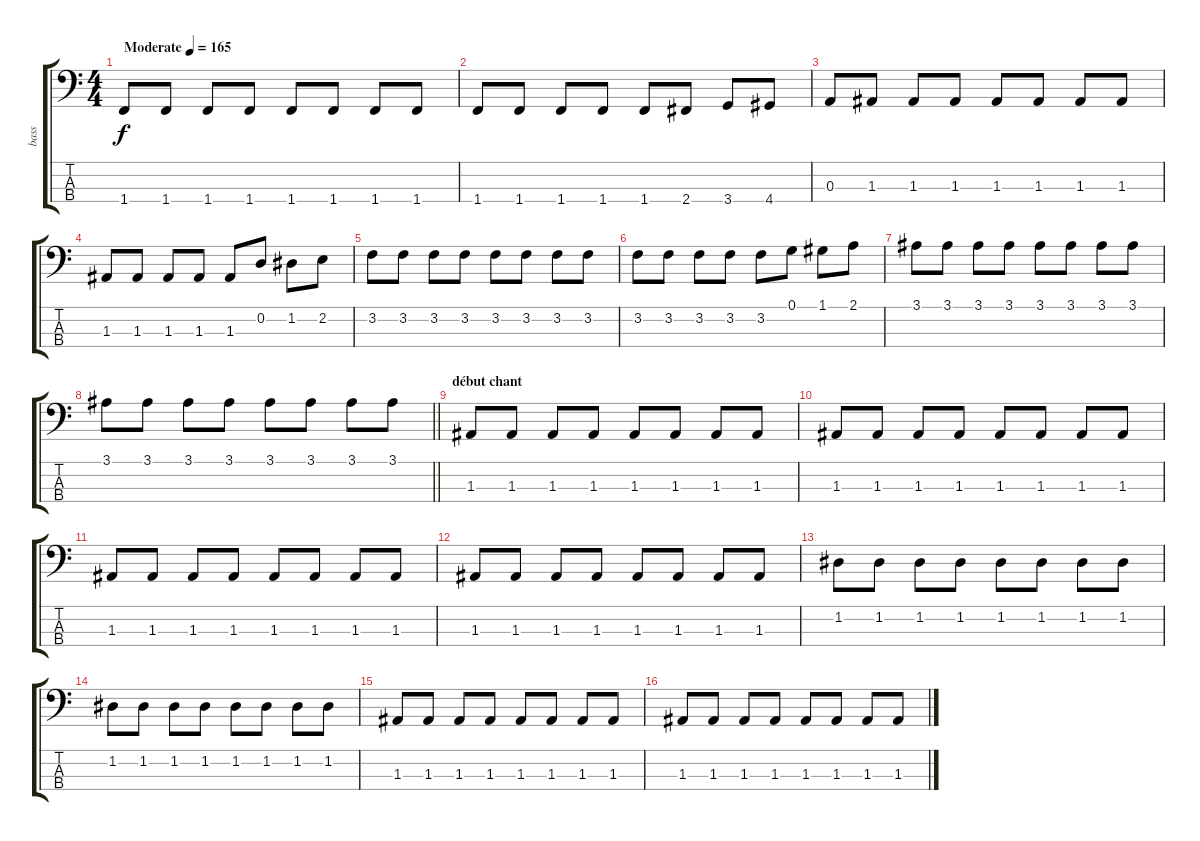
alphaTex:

\track ("bass" "bass") {instrument electricbasspick}
\staff {score tabs}
\tuning (G2 D2 A1 E1) {hide}
\ts (4 4)
\tempo (165 "Moderate")
\clef f4
\ks c
1.4.8{dy f instrument electricbasspick} 1.4.8 1.4.8 1.4.8 1.4.8 1.4.8 1.4.8 1.4.8 |
1.4.8 1.4.8 1.4.8 1.4.8 1.4.8 2.4.8 3.4.8 4.4.8 |
0.3.8 1.3.8 1.3.8 1.3.8 1.3.8 1.3.8 1.3.8 1.3.8 |
1.3.8 1.3.8 1.3.8 1.3.8 1.3.8 0.2.8 1.2.8 2.2.8 |
3.2.8 3.2.8 3.2.8 3.2.8 3.2.8 3.2.8 3.2.8 3.2.8 |
3.2.8 3.2.8 3.2.8 3.2.8 3.2.8 0.1.8 1.1.8 2.1.8 |
3.1.8 3.1.8 3.1.8 3.1.8 3.1.8 3.1.8 3.1.8 3.1.8 |
\barLineRight lightlight
3.1.8 3.1.8 3.1.8 3.1.8 3.1.8 3.1.8 3.1.8 3.1.8 |
\section ("" "début chant")
1.3.8 1.3.8 1.3.8 1.3.8 1.3.8 1.3.8 1.3.8 1.3.8 |
1.3.8 1.3.8 1.3.8 1.3.8 1.3.8 1.3.8 1.3.8 1.3.8 |
1.3.8 1.3.8 1.3.8 1.3.8 1.3.8 1.3.8 1.3.8 1.3.8 |
1.3.8 1.3.8 1.3.8 1.3.8 1.3.8 1.3.8 1.3.8 1.3.8 |
1.2.8 1.2.8 1.2.8 1.2.8 1.2.8 1.2.8 1.2.8 1.2.8 |
1.2.8 1.2.8 1.2.8 1.2.8 1.2.8 1.2.8 1.2.8 1.2.8 |
1.3.8 1.3.8 1.3.8 1.3.8 1.3.8 1.3.8 1.3.8 1.3.8 |
1.3.8 1.3.8 1.3.8 1.3.8 1.3.8 1.3.8 1.3.8 1.3.8
